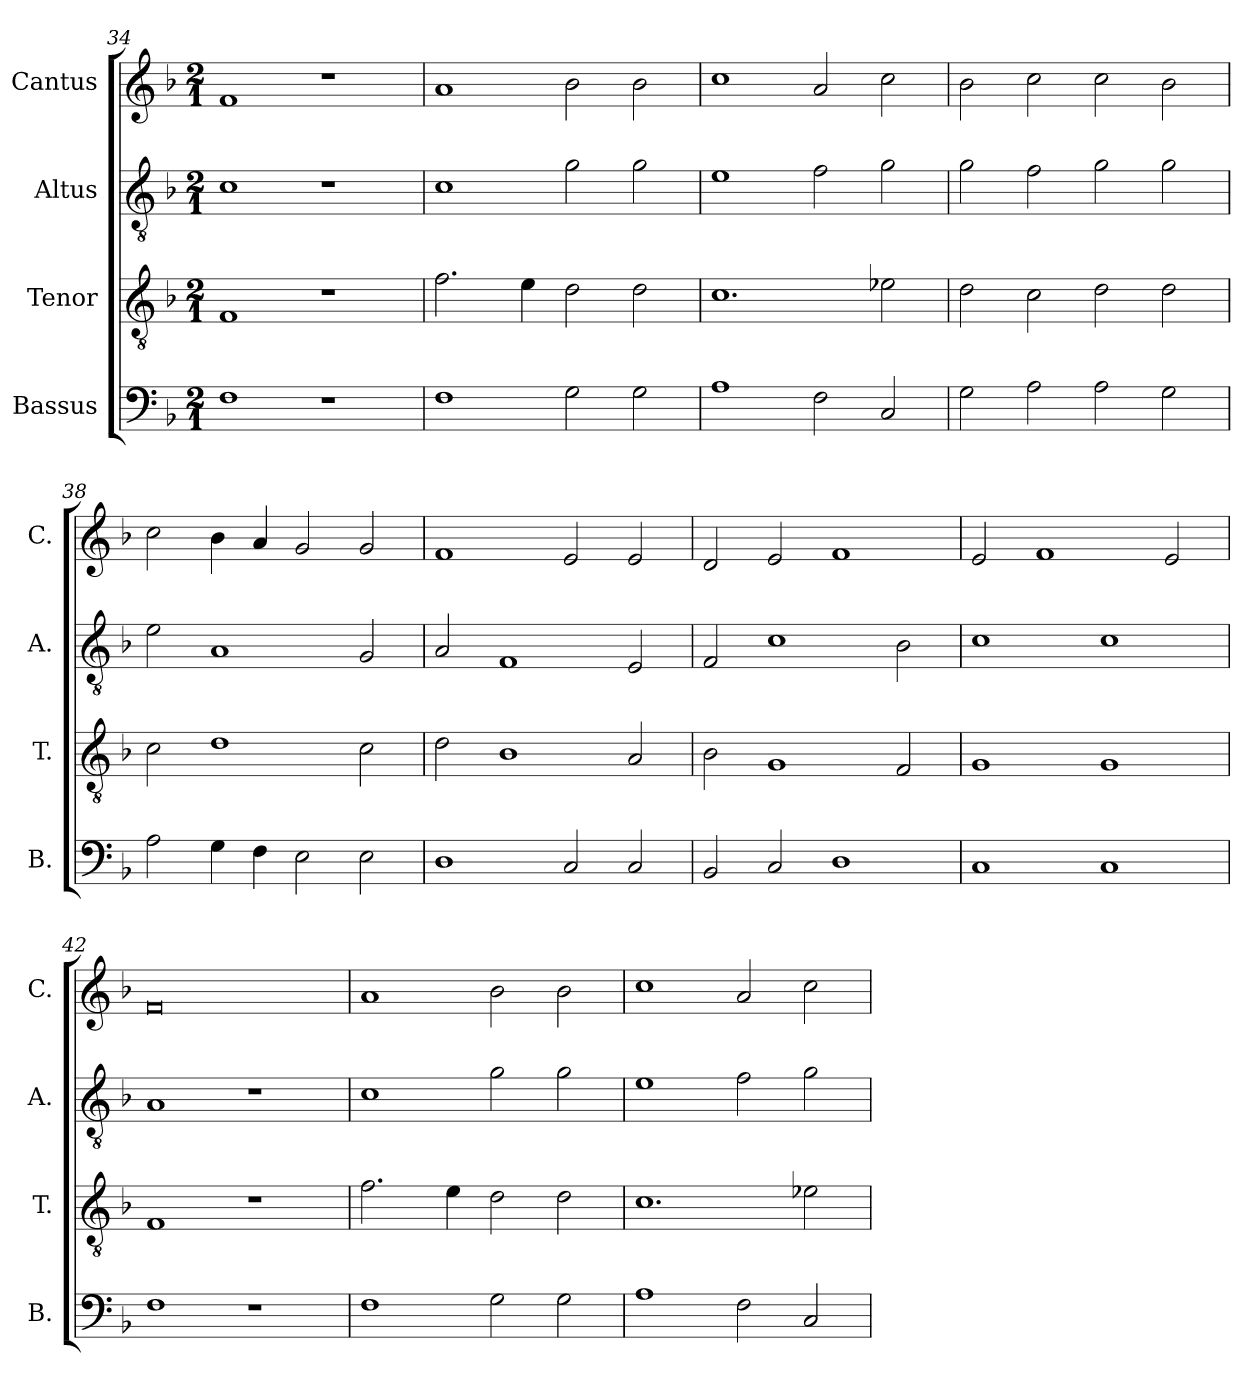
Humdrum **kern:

**kern	**kern	**kern	**kern
*part4	*part3	*part2	*part1
*staff4	*staff3	*staff2	*staff1
*I"Bassus	*I"Tenor	*I"Altus	*I"Cantus
*I'B.	*I'T.	*I'A.	*I'C.
*clefF4	*clefGv2	*clefGv2	*clefG2
*k[b-]	*k[b-]	*k[b-]	*k[b-]
*M2/1	*M2/1	*M2/1	*M2/1
=34	=34	=34	=34
1F	1F	1c	1f
1r	1r	1r	1r
=35	=35	=35	=35
1F	2.f\	1c	1a
.	4e\	.	.
2G\	2d\	2g\	2b-\
2G\	2d\	2g\	2b-\
=36	=36	=36	=36
1A	1.c	1e	1cc
2F\	.	2f\	2a/
2C/	2e-X\	2g\	2cc\
=37	=37	=37	=37
2G\	2d\	2g\	2b-\
2A\	2c\	2f\	2cc\
2A\	2d\	2g\	2cc\
2G\	2d\	2g\	2b-\
=38	=38	=38	=38
2A\	2c\	2e\	2cc\
4G\	1d	1A	4b-\
4F\	.	.	4a/
2E\	.	.	2g/
2E\	2c\	2G/	2g/
=39	=39	=39	=39
1D	2d\	2A/	1f
.	1B-	1F	.
2C/	.	.	2e/
2C/	2A/	2E/	2e/
=40	=40	=40	=40
2BB-/	2B-\	2F/	2d/
2C/	1G	1c	2e/
1D	.	.	1f
.	2F/	2B-\	.
=41	=41	=41	=41
1C	1G	1c	2e/
.	.	.	1f
1C	1G	1c	.
.	.	.	2e/
=42	=42	=42	=42
1F	1F	1A	0f
1r	1r	1r	.
=43	=43	=43	=43
1F	2.f\	1c	1a
.	4e\	.	.
2G\	2d\	2g\	2b-\
2G\	2d\	2g\	2b-\
=44	=44	=44	=44
1A	1.c	1e	1cc
2F\	.	2f\	2a/
2C/	2e-X\	2g\	2cc\
=	=	=	=
*-	*-	*-	*-
